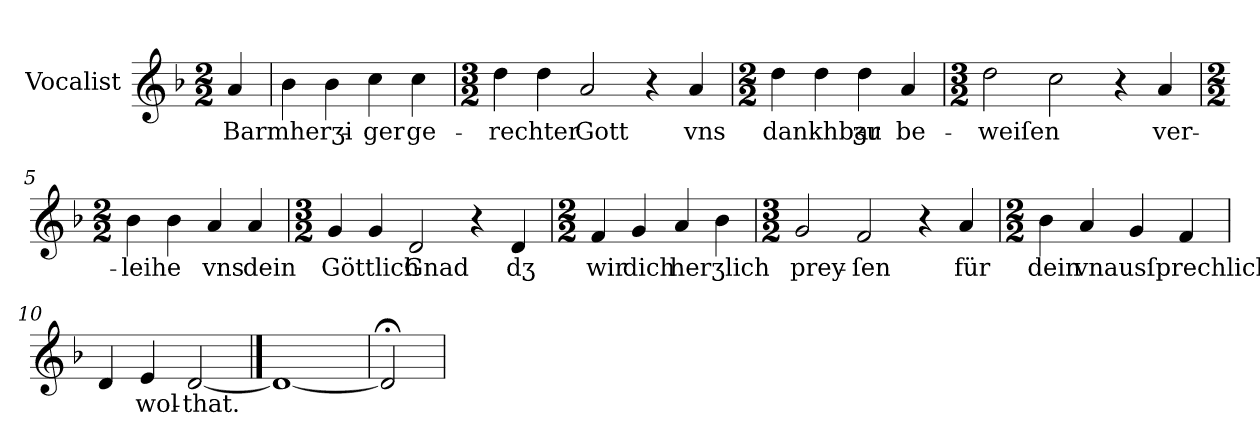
**kern	**text
*part1	*part1
*staff1	*staff1
*I"Vocalist	*
*k[b-]	*
*d:	*
*M2/2	*
=	=
4a	Barmherʒi-
=1	=1
4b-	.
4b-	.
4cc	-ger
4cc	ge-
=2	=2
*M3/2	*
4dd	-rechter
4dd	.
2a	Gott
4r	.
4a	vns
=3	=3
*M2/2	*
4dd	dankhbar
4dd	.
4dd	ʒu
4a	be-
=4	=4
*M3/2	*
2dd	-weiſen
2cc	.
4r	.
4a	ver-
=5	=5
*M2/2	*
4b-	-leihe
4b-	.
4a	vns
4a	dein
=6	=6
*M3/2	*
4g	Göttlich
4g	.
2d	Gnad
4r	.
4d	dʒ
=7	=7
*M2/2	*
4f	wir
4g	dich
4a	herʒlich
4b-	.
=8	=8
*M3/2	*
2g	prey-
2f	-ſen
4r	.
4a	für
=9	=9
*M2/2	*
4b-	dein
4a	vnausſprechlich
4g	.
4f	.
=10	=10
4d	.
4e	wol-
[2d	-that.
==11	==11
1d_	.
=12	=12
2d;<]	.
=	=
*-	*-
